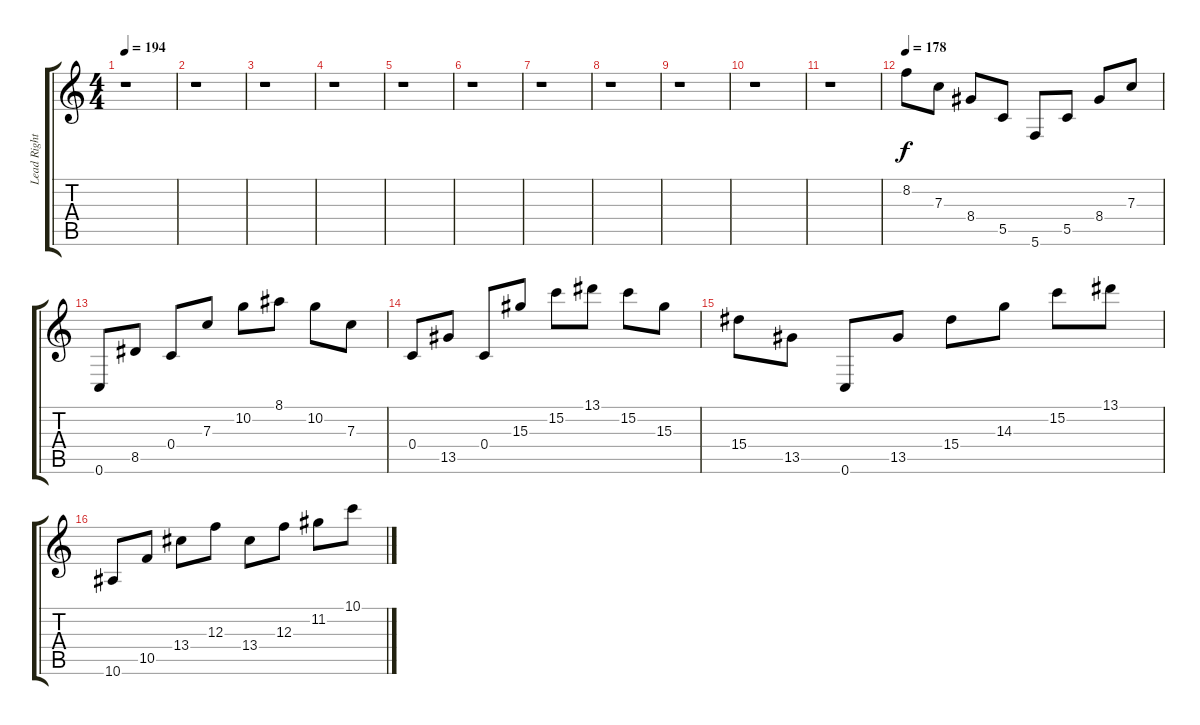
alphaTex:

\track ("Lead Right" "Lead Right") {instrument distortionguitar}
\staff {score tabs}
\tuning (D4 A3 F3 C3 G2 C2) {hide}
\ts (4 4)
\tempo 194
\clef g2
\ks c
r.1{dy f} |
r.1 |
r.1 |
r.1 |
r.1 |
r.1 |
r.1 |
r.1 |
r.1 |
r.1 |
r.1 |
\tempo 178
8.2.8 7.3.8 8.4.8 5.5.8 5.6.8 5.5.8 8.4.8 7.3.8 |
0.6.8 8.5.8 0.4.8 7.3.8 10.2.8 8.1.8 10.2.8 7.3.8 |
0.4.8 13.5.8 0.4.8 15.3.8 15.2.8 13.1.8 15.2.8 15.3.8 |
15.4.8 13.5.8 0.6.8 13.5.8 15.4.8 14.3.8 15.2.8 13.1.8 |
10.6.8 10.5.8 13.4.8 12.3.8 13.4.8 12.3.8 11.2.8 10.1.8
